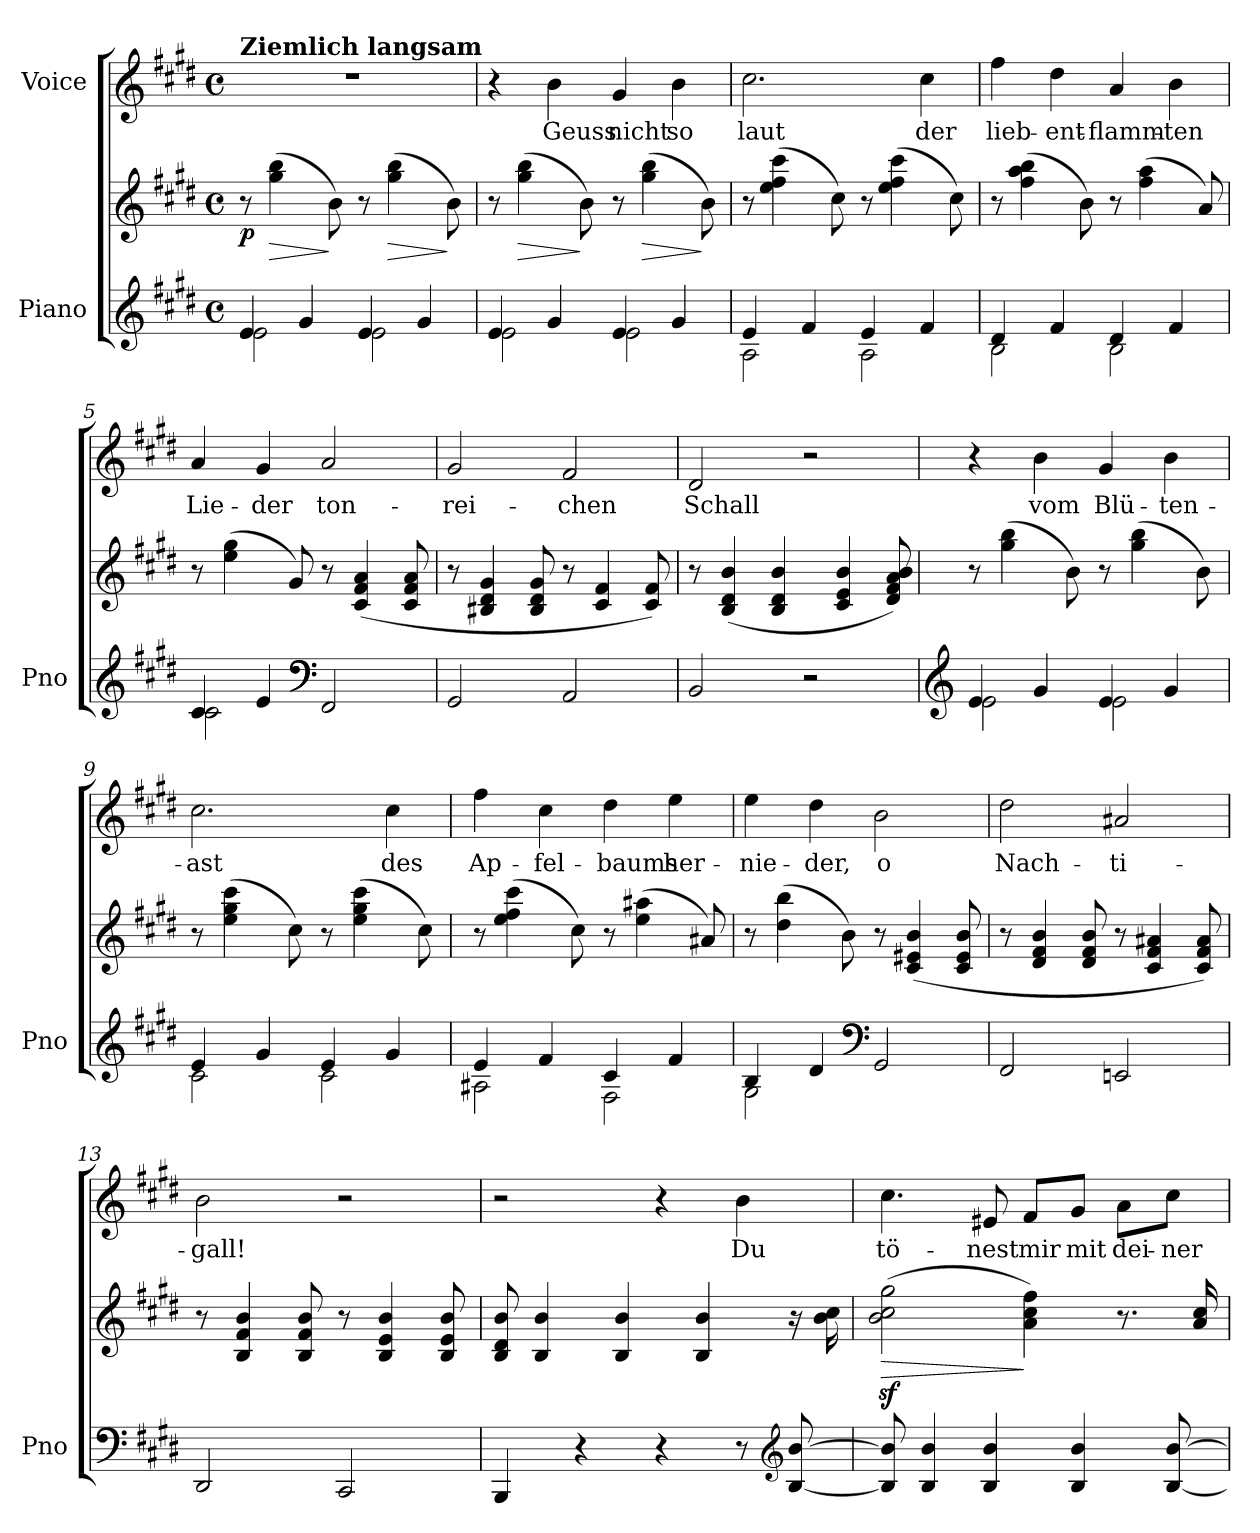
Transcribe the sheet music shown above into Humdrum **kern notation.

**kern	**kern	**dynam	**kern	**text
*part2	*part2	*part2	*part1	*part1
*staff3	*staff2	*staff2/3	*staff1	*staff1
*I"Piano	*	*	*I"Voice	*
*I'Pno	*	*	*	*
*clefG2	*clefG2	*	*clefG2	*
*k[f#c#g#d#]	*k[f#c#g#d#]	*	*k[f#c#g#d#]	*
*M4/4	*M4/4	*	*M4/4	*
*met(c)	*met(c)	*	*met(c)	*
=1	=1	=1	=1	=1
*^	*	*	*	*
!	!	!	!	!LO:TX:a:B:t=Ziemlich langsam	!
!	!	!	!LO:DY:b	!	!
4e/	2e\	8r	p	1r	.
!	!	!	!LO:HP:b	!	!
.	.	(4gg#\ 4bb\	>	.	.
4g#/	.	.	.	.	.
.	.	8b\)	]	.	.
4e/	2e\	8r	.	.	.
!	!	!	!LO:HP:b	!	!
.	.	(4gg#\ 4bb\	>	.	.
4g#/	.	.	.	.	.
.	.	8b\)	]	.	.
=2	=2	=2	=2	=2	=2
4e/	2e\	8r	.	4r	.
!	!	!	!LO:HP:b	!	!
.	.	(4gg#\ 4bb\	>	.	.
!	!	!	!	!	!LO:LY:b
4g#/	.	.	.	4b\	Geuss
.	.	8b\)	]	.	.
!	!	!	!	!	!LO:LY:b
4e/	2e\	8r	.	4g#/	nicht
!	!	!	!LO:HP:b	!	!
.	.	(4gg#\ 4bb\	>	.	.
!	!	!	!	!	!LO:LY:b
4g#/	.	.	.	4b\	so
.	.	8b\)	]	.	.
=3	=3	=3	=3	=3	=3
!	!	!	!	!	!LO:LY:b
4e/	2A\	8r	.	2.cc#\	laut
.	.	(4ee\ 4ff#\ 4ccc#\	.	.	.
4f#/	.	.	.	.	.
.	.	8cc#\)	.	.	.
4e/	2A\	8r	.	.	.
.	.	(4ee\ 4ff#\ 4ccc#\	.	.	.
!	!	!	!	!	!LO:LY:b
4f#/	.	.	.	4cc#\	der
.	.	8cc#\)	.	.	.
!!LO:LB:g=z
=4	=4	=4	=4	=4	=4
!	!	!	!	!	!LO:LY:b
4d#/	2B\	8r	.	4ff#\	lieb-
.	.	(4ff#\ 4aa\ 4bb\	.	.	.
!	!	!	!	!	!LO:LY:b
4f#/	.	.	.	4dd#\	-ent-
.	.	8b\)	.	.	.
!	!	!	!	!	!LO:LY:b
4d#/	2B\	8r	.	4a/	-flamm-
.	.	(4ff#\ 4aa\	.	.	.
!	!	!	!	!	!LO:LY:b
4f#/	.	.	.	4b\	-ten
.	.	8a/)	.	.	.
=5	=5	=5	=5	=5	=5
!	!	!	!	!	!LO:LY:b
4c#/	2c#\	8r	.	4a/	Lie-
.	.	(4ee\ 4gg#\	.	.	.
!	!	!	!	!	!LO:LY:b
4e/	.	.	.	4g#/	-der
.	.	8g#/)	.	.	.
*clefF4	*	*	*	*	*
!	!	!	!	!	!LO:LY:b
2FF#/	2ryy	8r	.	2a/	ton-
.	.	(4c#/ 4f#/ 4a/	.	.	.
.	.	8c#/ 8f#/ 8a/	.	.	.
*v	*v	*	*	*	*
=6	=6	=6	=6	=6
!	!	!	!	!LO:LY:b
2GG#/	8r	.	2g#/	-rei-
.	4B#X/ 4d#/ 4g#/	.	.	.
.	8B#/ 8d#/ 8g#/	.	.	.
!	!	!	!	!LO:LY:b
2AA/	8r	.	2f#/	-chen
.	4c#/ 4f#/	.	.	.
.	8c#/ 8f#/)	.	.	.
=7	=7	=7	=7	=7
!	!	!	!	!LO:LY:b
2BB/	8r	.	2d#/	Schall
.	(4B/ 4d#/ 4b/	.	.	.
.	4B/ 4d#/ 4b/	.	.	.
2r	.	.	2r	.
.	4c#/ 4e/ 4b/	.	.	.
.	8d#/ 8f#/ 8a/ 8b/)	.	.	.
!!LO:LB:g=z
=8	=8	=8	=8	=8
*clefG2	*	*	*	*
*^	*	*	*	*
4e/	2e\	8r	.	4r	.
.	.	(4gg#\ 4bb\	.	.	.
!	!	!	!	!	!LO:LY:b
4g#/	.	.	.	4b\	vom
.	.	8b\)	.	.	.
!	!	!	!	!	!LO:LY:b
4e/	2e\	8r	.	4g#/	Blü-
.	.	(4gg#\ 4bb\	.	.	.
!	!	!	!	!	!LO:LY:b
4g#/	.	.	.	4b\	-ten-
.	.	8b\)	.	.	.
=9	=9	=9	=9	=9	=9
!	!	!	!	!	!LO:LY:b
4e/	2c#\	8r	.	2.cc#\	-ast
.	.	(4ee\ 4gg#\ 4ccc#\	.	.	.
4g#/	.	.	.	.	.
.	.	8cc#\)	.	.	.
4e/	2c#\	8r	.	.	.
.	.	(4ee\ 4gg#\ 4ccc#\	.	.	.
!	!	!	!	!	!LO:LY:b
4g#/	.	.	.	4cc#\	des
.	.	8cc#\)	.	.	.
=10	=10	=10	=10	=10	=10
!	!	!	!	!	!LO:LY:b
4e/	2A#X\	8r	.	4ff#\	Ap-
.	.	(4ee\ 4ff#\ 4ccc#\	.	.	.
!	!	!	!	!	!LO:LY:b
4f#/	.	.	.	4cc#\	-fel-
.	.	8cc#\)	.	.	.
!	!	!	!	!	!LO:LY:b
4c#/	2F#\	8r	.	4dd#\	-baums
.	.	(4ee\ 4aa#X\	.	.	.
!	!	!	!	!	!LO:LY:b
4f#/	.	.	.	4ee\	her-
.	.	8a#X/)	.	.	.
!!LO:PB:g=z
=11	=11	=11	=11	=11	=11
!	!	!	!	!	!LO:LY:b
4B/	2G#\	8r	.	4ee\	-nie-
.	.	(4dd#\ 4bb\	.	.	.
!	!	!	!	!	!LO:LY:b
4d#/	.	.	.	4dd#\	-der,
.	.	8b\)	.	.	.
*clefF4	*	*	*	*	*
!	!	!	!	!	!LO:LY:b
2GG#/	2ryy	8r	.	2b\	o
.	.	(4c#/ 4e#X/ 4b/	.	.	.
.	.	8c#/ 8e#/ 8b/	.	.	.
*v	*v	*	*	*	*
=12	=12	=12	=12	=12
!	!	!	!	!LO:LY:b
2FF#/	8r	.	2dd#\	Nach-
.	4d#/ 4f#/ 4b/	.	.	.
.	8d#/ 8f#/ 8b/	.	.	.
!	!	!	!	!LO:LY:b
2EEn/	8r	.	2a#X/	-ti-
.	4c#/ 4f#/ 4a#X/	.	.	.
.	8c#/ 8f#/ 8a#/)	.	.	.
=13	=13	=13	=13	=13
!	!	!	!	!LO:LY:b
2DD#/	8r	.	2b\	-gall!
.	4B/ 4f#/ 4b/	.	.	.
.	8B/ 8f#/ 8b/	.	.	.
2CC#/	8r	.	2r	.
.	4B/ 4e/ 4b/	.	.	.
.	8B/ 8e/ 8b/	.	.	.
=14	=14	=14	=14	=14
4BBB/	8B/ 8d#/ 8b/	.	2r	.
.	4B/ 4b/	.	.	.
4r	.	.	.	.
.	4B/ 4b/	.	.	.
4r	.	.	4r	.
.	4B/ 4b/	.	.	.
!	!	!	!	!LO:LY:b
8r	.	.	4b\	Du
*clefG2	*	*	*	*
[8B/ [8b/	16r	.	.	.
.	16b\ 16cc#\	.	.	.
!!LO:PB:g=z
=15	=15	=15	=15	=15
!	!	!LO:HP:b	!	!LO:LY:b
8B/] 8b/]	(2b\z< 2cc#\z< 2gg#\z<	>	4.cc#\	tö-
4B/ 4b/	.	.	.	.
!	!	!	!	!LO:LY:b
4B/ 4b/	.	.	8e#X/	-nest
!	!	!	!	!LO:LY:b
.	4a\ 4cc#\ 4ff#\)	]	8f#/L	mir
!	!	!	!	!LO:LY:b
4B/ 4b/	.	.	8g#/J	mit
!	!	!	!	!LO:LY:b
.	8.r	.	8a\L	dei-
!	!	!	!	!LO:LY:b
[8B/ [8b/	.	.	8cc#\J	-ner
.	16a/ 16cc#/	.	.	.
=	=	=	=	=
*-	*-	*-	*-	*-
